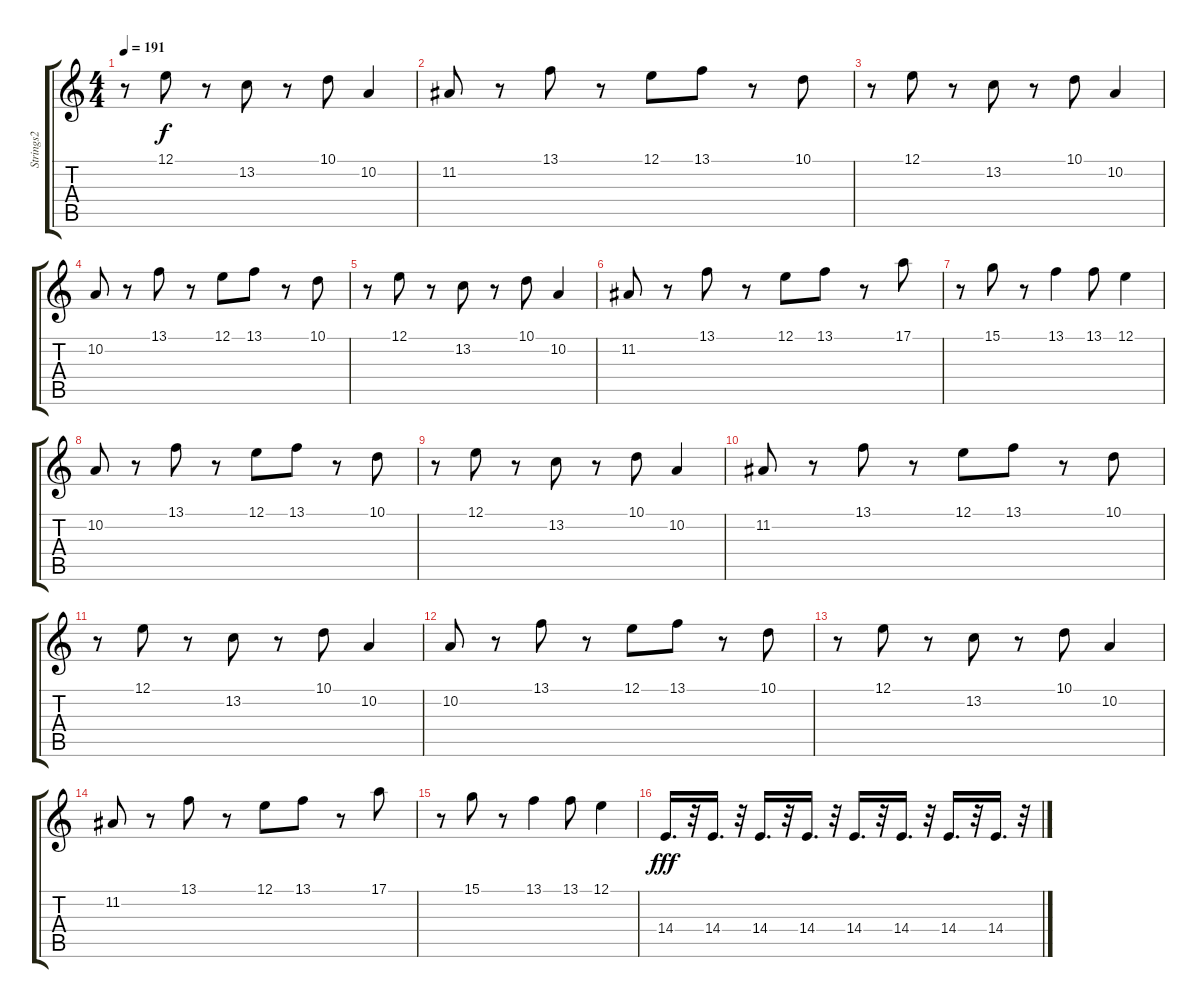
\track ("Strings2" "Strings2") {instrument stringensemble1}
\staff {score tabs}
\tuning (E4 B3 G3 D3 A2 E2) {hide}
\ts (4 4)
\tempo 191
\clef g2
\ks c
r.8{dy f} 12.1.8 r.8 13.2.8 r.8 10.1.8 10.2.4 |
11.2.8 r.8 13.1.8 r.8 12.1.8 13.1.8 r.8 10.1.8 |
r.8 12.1.8 r.8 13.2.8 r.8 10.1.8 10.2.4 |
10.2.8 r.8 13.1.8 r.8 12.1.8 13.1.8 r.8 10.1.8 |
r.8 12.1.8 r.8 13.2.8 r.8 10.1.8 10.2.4 |
11.2.8 r.8 13.1.8 r.8 12.1.8 13.1.8 r.8 17.1.8 |
r.8 15.1.8 r.8 13.1.4 13.1.8 12.1.4 |
10.2.8 r.8 13.1.8 r.8 12.1.8 13.1.8 r.8 10.1.8 |
r.8 12.1.8 r.8 13.2.8 r.8 10.1.8 10.2.4 |
11.2.8 r.8 13.1.8 r.8 12.1.8 13.1.8 r.8 10.1.8 |
r.8 12.1.8 r.8 13.2.8 r.8 10.1.8 10.2.4 |
10.2.8 r.8 13.1.8 r.8 12.1.8 13.1.8 r.8 10.1.8 |
r.8 12.1.8 r.8 13.2.8 r.8 10.1.8 10.2.4 |
11.2.8 r.8 13.1.8 r.8 12.1.8 13.1.8 r.8 17.1.8 |
r.8 15.1.8 r.8 13.1.4 13.1.8 12.1.4 |
14.4.16{d dy fff} r.32 14.4.16{d} r.32 14.4.16{d} r.32 14.4.16{d} r.32 14.4.16{d} r.32 14.4.16{d} r.32 14.4.16{d} r.32 14.4.16{d} r.32
